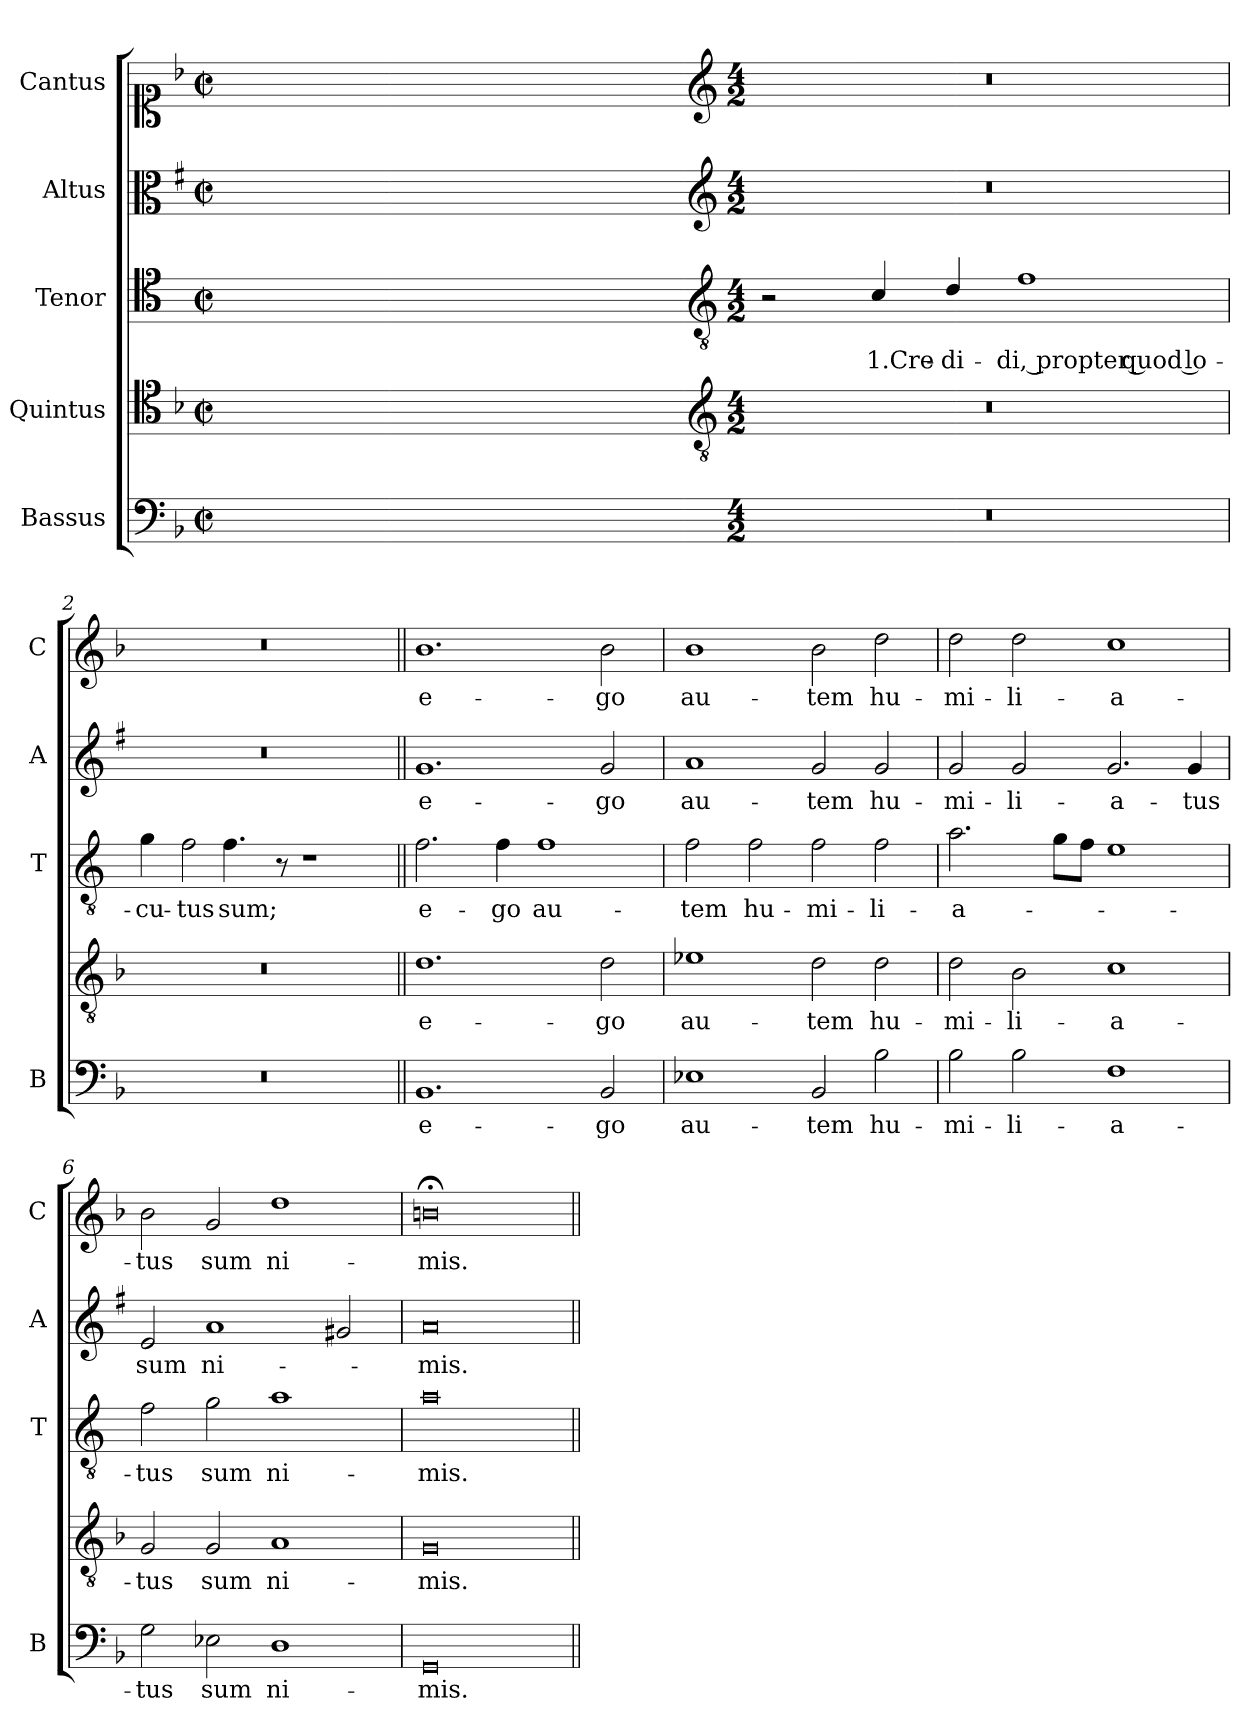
**kern	**text	**kern	**text	**kern	**text	**kern	**text	**kern	**text
*part5	*part5	*part4	*part4	*part3	*part3	*part2	*part2	*part1	*part1
*staff5	*staff5	*staff4	*staff4	*staff3	*staff3	*staff2	*staff2	*staff1	*staff1
*I"Bassus	*	*I"Quintus	*	*I"Tenor	*	*I"Altus	*	*I"Cantus	*
*I'B	*	*	*	*I'T	*	*I'A	*	*I'C	*
*clefF4	*	*clefC4	*	*clefC4	*	*clefC3	*	*clefC1	*
*	*	*	*	*ITrd4c7	*	*ITrd1c2	*	*	*
*k[b-]	*	*k[b-]	*	*k[b-]	*	*k[b-]	*	*k[b-]	*
*F:	*	*F:	*	*F:	*	*F:	*	*F:	*
*M2/2	*	*M2/2	*	*M2/2	*	*M2/2	*	*M2/2	*
*met(c|)	*	*met(c|)	*	*met(c|)	*	*met(c|)	*	*met(c|)	*
=	=	=	=	=	=	=	=	=	=
1ryy	.	1ryy	.	1ryy	.	1ryy	.	1ryy	.
=1X-	=1X-	=1X-	=1X-	=1X-	=1X-	=1X-	=1X-	=1X-	=1X-
4ryy	.	4ryy	.	4ryy	.	4ryy	.	4ryy	.
4ryy	.	4ryy	.	4ryy	.	4ryy	.	4ryy	.
4ryy	.	4ryy	.	4ryy	.	4ryy	.	4ryy	.
4ryy	.	4ryy	.	4ryy	.	4ryy	.	4ryy	.
=1-	=1-	=1-	=1-	=1-	=1-	=1-	=1-	=1-	=1-
*	*	*clefGv2	*	*clefGv2	*	*clefG2	*	*clefG2	*
*M4/2	*	*M4/2	*	*M4/2	*	*M4/2	*	*M4/2	*
0r	.	0r	.	2r	.	0r	.	0r	.
!	!	!	!	!	!LO:LY:b	!	!	!	!
.	.	.	.	4F/	1.Cre-	.	.	.	.
!	!	!	!	!	!LO:LY:b	!	!	!	!
.	.	.	.	4G/	-di-	.	.	.	.
!	!	!	!	!	!LO:LY:b	!	!	!	!
.	.	.	.	1B-	-di, propter quod lo-	.	.	.	.
=2	=2	=2	=2	=2	=2	=2	=2	=2	=2
!	!	!	!	!	!LO:LY:b	!	!	!	!
0r	.	0r	.	4c\	-cu-	0r	.	0r	.
!	!	!	!	!LO:N:head=open	!LO:LY:b	!	!	!	!
.	.	.	.	4B-\	-tus	.	.	.	.
!	!	!	!	!	!LO:LY:b	!	!	!	!
.	.	.	.	4.B-\	sum;	.	.	.	.
.	.	.	.	8r	.	.	.	.	.
.	.	.	.	1r	.	.	.	.	.
=3||	=3||	=3||	=3||	=3||	=3||	=3||	=3||	=3||	=3||
!	!LO:LY:b	!	!LO:LY:b	!	!LO:LY:b	!	!LO:LY:b	!	!LO:LY:b
1.BB-	e-	1.d	e-	2.B-\	e-	1.f	e-	1.b-	e-
!	!	!	!	!	!LO:LY:b	!	!	!	!
.	.	.	.	4B-\	-go	.	.	.	.
!	!	!	!	!	!LO:LY:b	!	!	!	!
.	.	.	.	1B-	au-	.	.	.	.
!	!LO:LY:b	!	!LO:LY:b	!	!	!	!LO:LY:b	!	!LO:LY:b
2BB-/	-go	2d\	-go	.	.	2f/	-go	2b-\	-go
=4	=4	=4	=4	=4	=4	=4	=4	=4	=4
!	!LO:LY:b	!	!LO:LY:b	!	!LO:LY:b	!	!LO:LY:b	!	!LO:LY:b
1E-X	au-	1e-X	au-	2B-\	-tem	1g	au-	1b-	au-
!	!	!	!	!	!LO:LY:b	!	!	!	!
.	.	.	.	2B-\	hu-	.	.	.	.
!	!LO:LY:b	!	!LO:LY:b	!	!LO:LY:b	!	!LO:LY:b	!	!LO:LY:b
2BB-/	-tem	2d\	-tem	2B-\	-mi-	2f/	-tem	2b-\	-tem
!	!LO:LY:b	!	!LO:LY:b	!	!LO:LY:b	!	!LO:LY:b	!	!LO:LY:b
2B-\	hu-	2d\	hu-	2B-\	-li-	2f/	hu-	2dd\	hu-
!!LO:LB:g=z
=5	=5	=5	=5	=5	=5	=5	=5	=5	=5
!	!LO:LY:b	!	!LO:LY:b	!	!LO:LY:b	!	!LO:LY:b	!	!LO:LY:b
2B-\	-mi-	2d\	-mi-	2.d\	-a-	2f/	-mi-	2dd\	-mi-
!	!LO:LY:b	!	!LO:LY:b	!	!	!	!LO:LY:b	!	!LO:LY:b
2B-\	-li-	2B-\	-li-	.	.	2f/	-li-	2dd\	-li-
.	.	.	.	8c\L	.	.	.	.	.
.	.	.	.	8B-\J	.	.	.	.	.
!	!LO:LY:b	!	!LO:LY:b	!	!	!	!LO:LY:b	!	!LO:LY:b
1F	-a-	1c	-a-	1A	.	2.f/	-a-	1cc	-a-
!	!	!	!	!	!	!	!LO:LY:b	!	!
.	.	.	.	.	.	4f/	-tus	.	.
=6	=6	=6	=6	=6	=6	=6	=6	=6	=6
!	!LO:LY:b	!	!LO:LY:b	!	!LO:LY:b	!	!LO:LY:b	!	!LO:LY:b
2G\	-tus	2G/	-tus	2B-\	-tus	2d/	sum	2b-\	-tus
!	!LO:LY:b	!	!LO:LY:b	!	!LO:LY:b	!	!LO:LY:b	!	!LO:LY:b
2E-X\	sum	2G/	sum	2c\	sum	1g	ni-	2g/	sum
!	!LO:LY:b	!	!LO:LY:b	!	!LO:LY:b	!	!	!	!LO:LY:b
1D	ni-	1A	ni-	1d	ni-	.	.	1dd	ni-
.	.	.	.	.	.	2f#X/	.	.	.
=7	=7	=7	=7	=7	=7	=7	=7	=7	=7
!	!LO:LY:b	!	!LO:LY:b	!	!LO:LY:b	!	!LO:LY:b	!	!LO:LY:b
0GG	-mis.	0G	-mis.	0d	-mis.	0g	-mis.	0bn;<	-mis.
=||	=||	=||	=||	=||	=||	=||	=||	=||	=||
*-	*-	*-	*-	*-	*-	*-	*-	*-	*-
